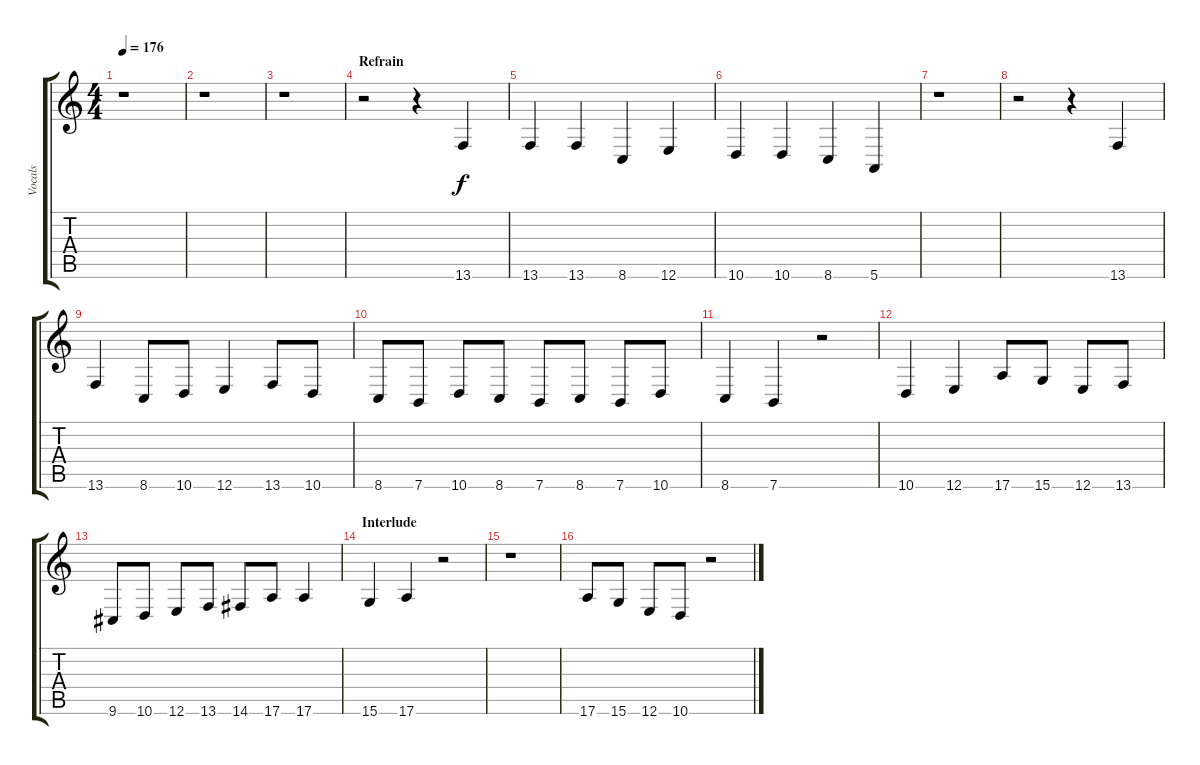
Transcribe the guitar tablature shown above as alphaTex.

\track ("Vocals" "Vocals") {instrument lead6voice}
\staff {score tabs}
\tuning (E4 B3 G3 D3 A2 E2) {hide}
\ts (4 4)
\tempo 176
\clef g2
\ks c
r.1{dy f} |
r.1 |
r.1 |
\section ("" "Refrain")
r.2 r.4 13.6.4 |
13.6.4 13.6.4 8.6.4 12.6.4 |
10.6.4 10.6.4 8.6.4 5.6.4 |
r.1 |
r.2 r.4 13.6.4 |
13.6.4 8.6.8 10.6.8 12.6.4 13.6.8 10.6.8 |
8.6.8 7.6.8 10.6.8 8.6.8 7.6.8 8.6.8 7.6.8 10.6.8 |
8.6.4 7.6.4 r.2 |
10.6.4 12.6.4 17.6.8 15.6.8 12.6.8 13.6.8 |
9.6.8 10.6.8 12.6.8 13.6.8 14.6.8 17.6.8 17.6.4 |
\section ("" "Interlude")
15.6.4 17.6.4 r.2 |
r.1 |
17.6.8 15.6.8 12.6.8 10.6.8 r.2
